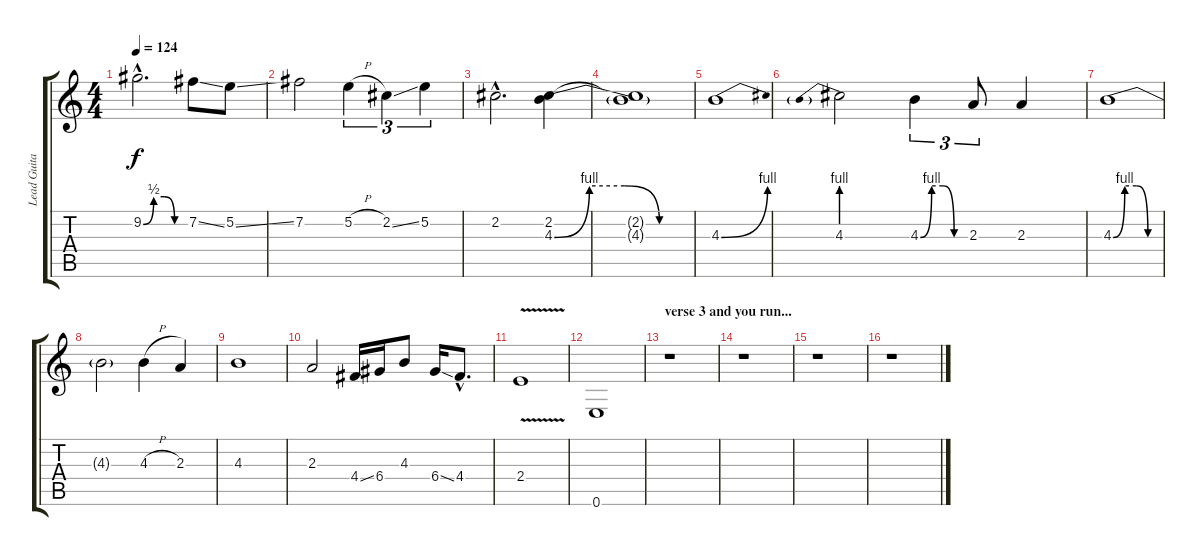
\track ("Lead Guitar (Gilmour)" "Lead Guita") {instrument overdrivenguitar}
\staff {score tabs}
\tuning (E4 B3 G3 D3 A2 E2) {hide}
\ts (4 4)
\tempo 124
\clef g2
\ks c
9.2{be (custom 0 0 15 2 30 2 45 0 60 0) hac}.2{d dy f} 7.2{ss}.8 5.2{ss}.8 |
7.2.2 5.2{h}.4{tu (3 2)} 2.2{ss}.4{tu (3 2)} 5.2.4{tu (3 2)} |
2.2{hac}.2{d} (2.2 4.3{be (custom 0 0 15 4 30 4 45 0 60 0)}).4 |
(2.2{t} 4.3{t}).1 |
4.3{be (bend 0 0 60 4)}.1 |
4.3{be (prebend 0 4 60 4)}.2 4.3{be (custom 0 0 15 4 30 4 45 0 60 0)}.4{tu (3 2)} 2.3.8{tu (3 2)} 2.3.4 |
4.3{be (custom 0 0 15 4 30 4 45 0 60 0)}.1 |
4.3{t}.2 4.3{h}.4 2.3.4 |
4.3.1 |
2.3.2 4.4{ss}.16 6.4.16 4.3.8 6.4{ss}.16 4.4{hac}.8{d} |
2.4{v}.1 |
0.6.1 |
\section ("" "verse 3 and you run...")
r.1 |
r.1 |
r.1 |
r.1
